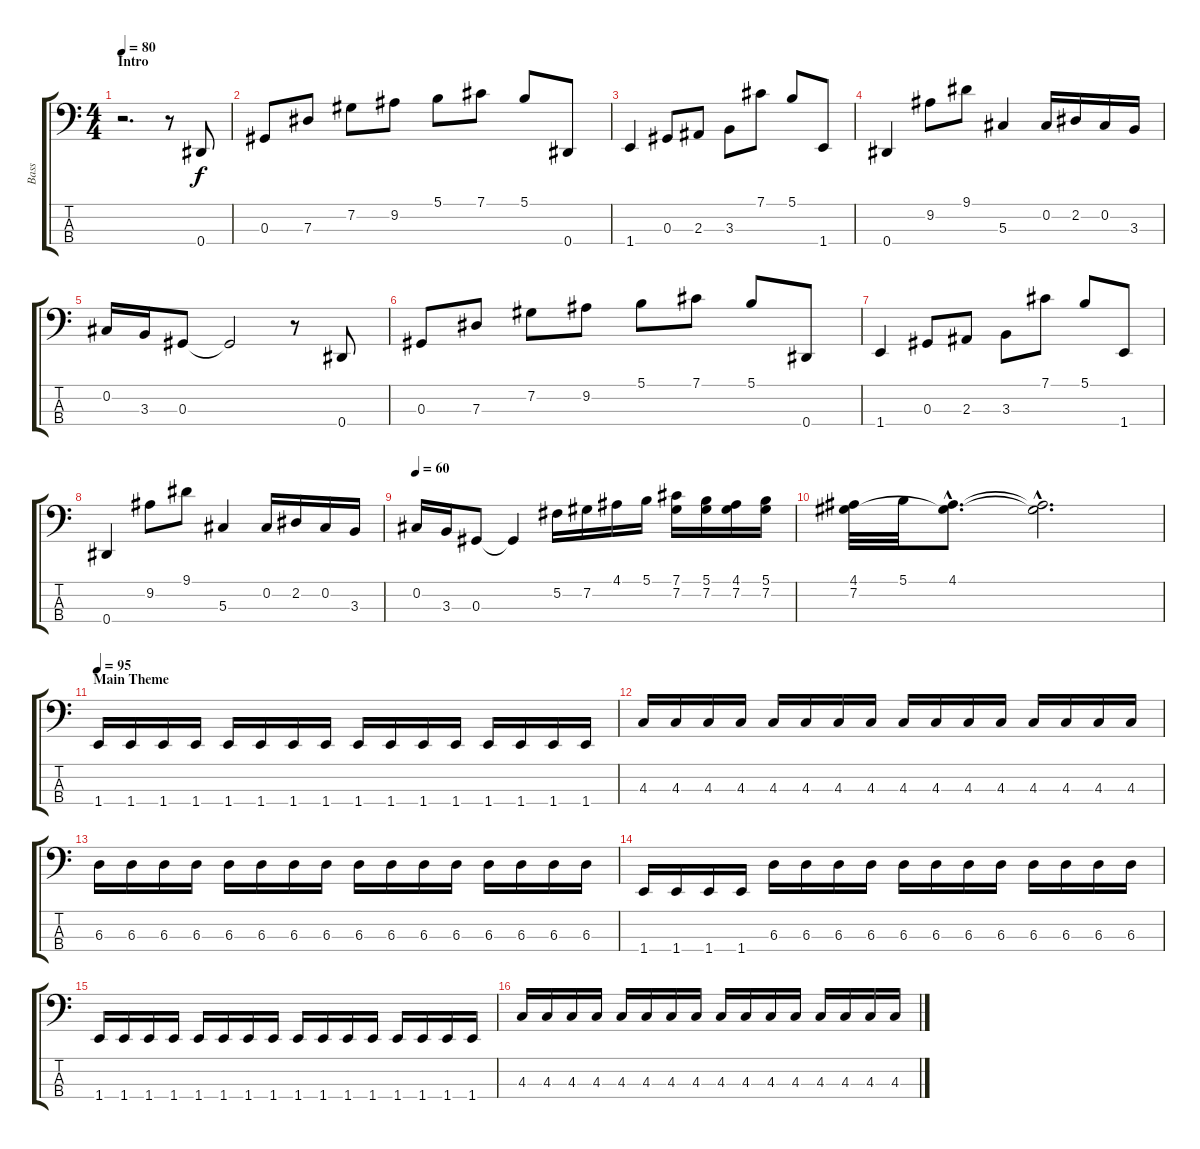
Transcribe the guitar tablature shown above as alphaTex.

\track ("Bass" "Bass") {instrument electricbassfinger}
\staff {score tabs}
\tuning (Gb2 Db2 Ab1 Eb1) {hide}
\ts (4 4)
\section ("" "Intro")
\tempo 80
\clef f4
\ks c
r.2{d dy f instrument electricbassfinger} r.8 0.4.8 |
0.3.8 7.3.8 7.2.8 9.2.8 5.1.8 7.1.8 5.1.8 0.4.8 |
1.4.4 0.3.8 2.3.8 3.3.8 7.1.8 5.1.8 1.4.8 |
0.4.4 9.2.8 9.1.8 5.3.4 0.2.16 2.2.16 0.2.16 3.3.16 |
0.2.16 3.3.16 0.3.8 0.3{t}.2 r.8 0.4.8 |
0.3.8 7.3.8 7.2.8 9.2.8 5.1.8 7.1.8 5.1.8 0.4.8 |
1.4.4 0.3.8 2.3.8 3.3.8 7.1.8 5.1.8 1.4.8 |
0.4.4 9.2.8 9.1.8 5.3.4 0.2.16 2.2.16 0.2.16 3.3.16 |
\tempo 60
0.2.16 3.3.16 0.3.8 0.3{t}.4 5.2.16 7.2.16 4.1.16 5.1.16 (7.1 7.2).16 (5.1 7.2).16 (4.1 7.2).16 (5.1 7.2).16 |
(4.1 7.2).32 5.1.32 (4.1{hac} 7.2{hac t}).8{d} (4.1{hac t} 7.2{hac t}).2{d} |
\section ("" "Main Theme")
\tempo 95
1.4.16 1.4.16 1.4.16 1.4.16 1.4.16 1.4.16 1.4.16 1.4.16 1.4.16 1.4.16 1.4.16 1.4.16 1.4.16 1.4.16 1.4.16 1.4.16 |
4.3.16 4.3.16 4.3.16 4.3.16 4.3.16 4.3.16 4.3.16 4.3.16 4.3.16 4.3.16 4.3.16 4.3.16 4.3.16 4.3.16 4.3.16 4.3.16 |
6.3.16 6.3.16 6.3.16 6.3.16 6.3.16 6.3.16 6.3.16 6.3.16 6.3.16 6.3.16 6.3.16 6.3.16 6.3.16 6.3.16 6.3.16 6.3.16 |
1.4.16 1.4.16 1.4.16 1.4.16 6.3.16 6.3.16 6.3.16 6.3.16 6.3.16 6.3.16 6.3.16 6.3.16 6.3.16 6.3.16 6.3.16 6.3.16 |
1.4.16 1.4.16 1.4.16 1.4.16 1.4.16 1.4.16 1.4.16 1.4.16 1.4.16 1.4.16 1.4.16 1.4.16 1.4.16 1.4.16 1.4.16 1.4.16 |
4.3.16 4.3.16 4.3.16 4.3.16 4.3.16 4.3.16 4.3.16 4.3.16 4.3.16 4.3.16 4.3.16 4.3.16 4.3.16 4.3.16 4.3.16 4.3.16
